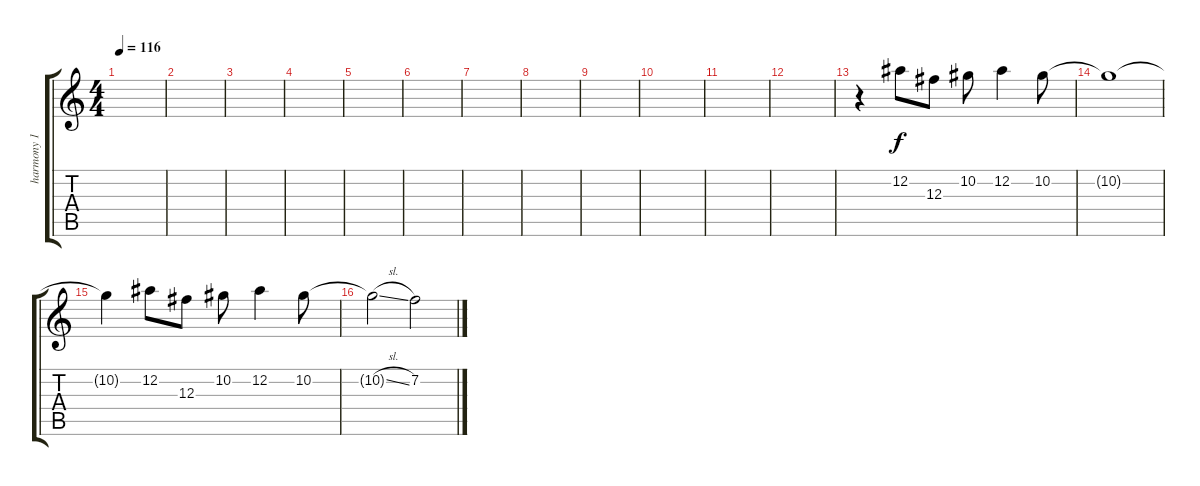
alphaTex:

\track ("harmony 1" "harmony 1") {instrument distortionguitar}
\staff {score tabs}
\tuning (Eb4 Bb3 Gb3 Db3 Ab2 Db2) {hide}
\ts (4 4)
\tempo 116
\clef g2
\ks c
|
|
|
|
|
|
|
|
|
|
|
|
r.4 12.2.8 12.3.8 10.2.8 12.2.4 10.2.8 |
10.2{t}.1 |
10.2{t}.4 12.2.8 12.3.8 10.2.8 12.2.4 10.2.8 |
10.2{sl t}.2 7.2.2
